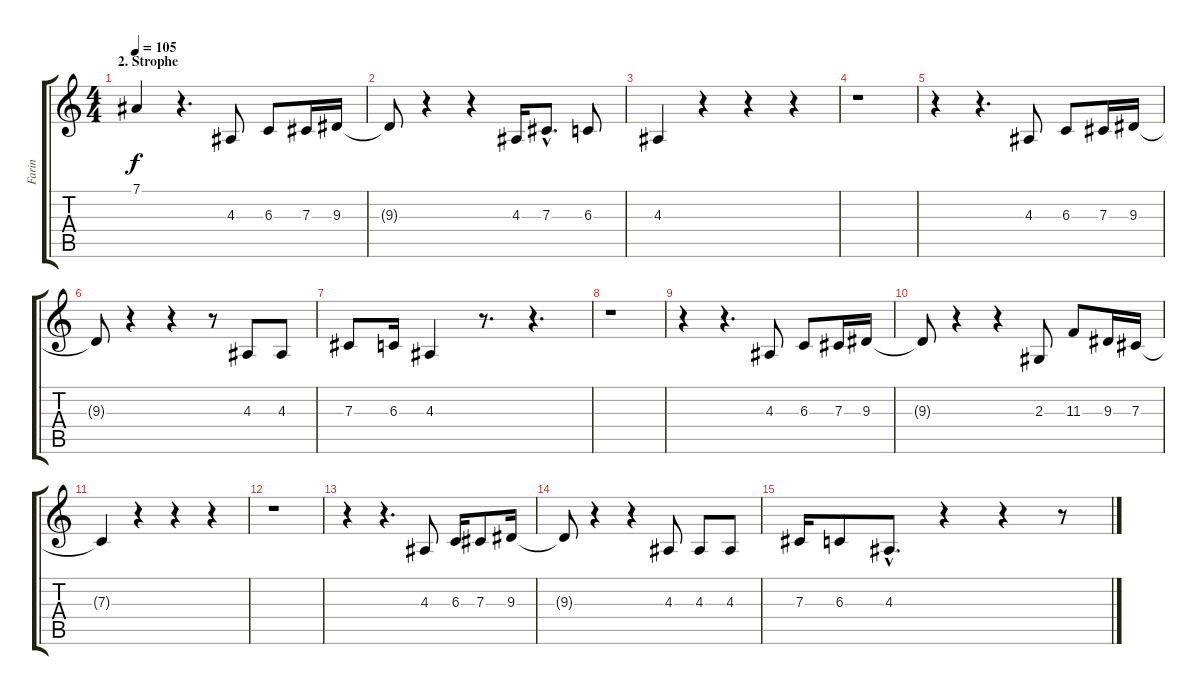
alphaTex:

\track ("Farin" "Farin") {instrument brightacousticpiano}
\staff {score tabs}
\tuning (Eb4 Bb3 Gb3 Db3 Ab2 Eb2) {hide}
\ts (4 4)
\section ("" "2. Strophe")
\tempo 105
\clef g2
\ks c
7.1{t}.4{dy f} r.4{d} 4.3.8 6.3.8 7.3.16 9.3.16 |
9.3{t}.8 r.4 r.4 4.3.16 7.3{hac}.8{d} 6.3.8 |
4.3.4 r.4 r.4 r.4 |
r.1 |
r.4 r.4{d} 4.3.8 6.3.8 7.3.16 9.3.16 |
9.3{t}.8 r.4 r.4 r.8 4.3.8 4.3.8 |
7.3.8 6.3.16 4.3.4 r.8{d} r.4{d} |
r.1 |
r.4 r.4{d} 4.3.8 6.3.8 7.3.16 9.3.16 |
9.3{t}.8 r.4 r.4 2.3.8 11.3.8 9.3.16 7.3.16 |
7.3{t}.4 r.4 r.4 r.4 |
r.1 |
r.4 r.4{d} 4.3.8 6.3.16 7.3.8 9.3.16 |
9.3{t}.8 r.4 r.4 4.3.8 4.3.8 4.3.8 |
7.3.16 6.3.8 4.3{hac}.8{d} r.4 r.4 r.8
